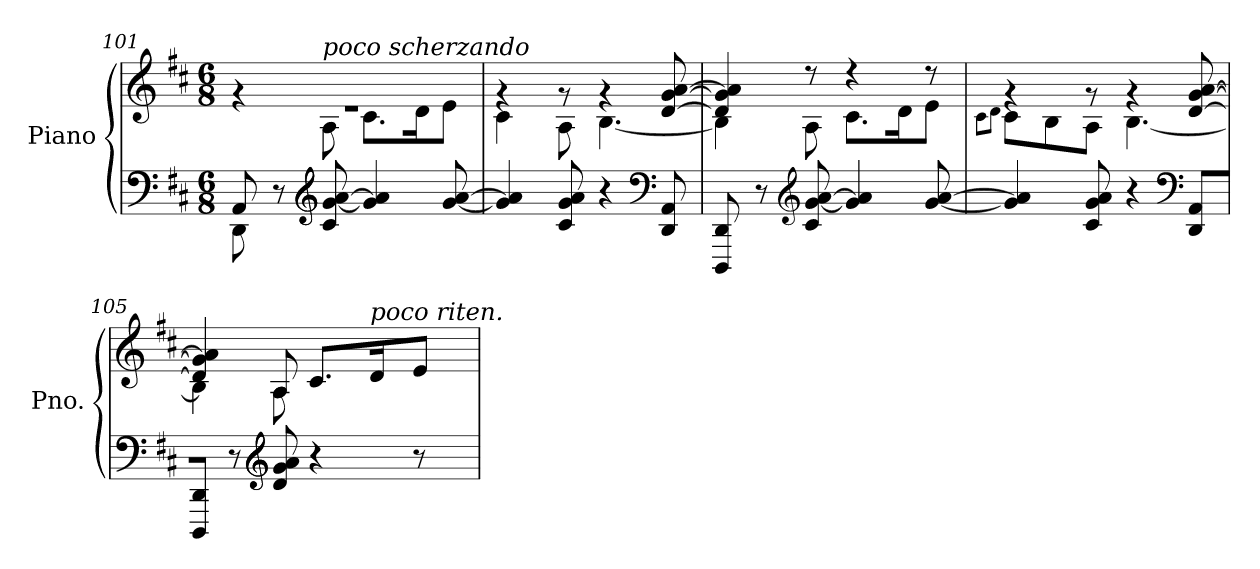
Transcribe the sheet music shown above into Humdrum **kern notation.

**kern	**kern
*part1	*part1
*staff2	*staff1
*I"Piano	*
*I'Pno.	*
*clefF4	*clefG2
*k[f#c#]	*k[f#c#]
*M6/8	*M6/8
=101	=101
*^	*^
8AA/	8DD\	2.re	4rg
8r	8ryy	.	.
*clefG2	*	*	*
!	!	!	!LO:TX:a:i:t=poco scherzando
8c#/ [8g/ [8a/	2rcyy	.	8A\
4g/] 4a/]	.	.	8.c#\L
.	.	.	16d\K
[8g/ [8a/	.	.	8e\J
*v	*v	*	*
=102	=102	=102
4g/] 4a/]	4rg	4c#\
8c#/ 8g/ 8a/	8rg	8A\
4r	4rg	[4.B\
*clefF4	*	*
8DD/ 8AA/	[8d/ [8g/ [8a/	.
!!LO:LB:g=z	!!
=103	=103	=103
8DDD/ 8DD/	4d/] 4g/] 4a/]	4B\]
8r	.	.
*clefG2	*	*
8c#/ [8g/ [8a/	8r	8A\
4g/] 4a/]	4r	8.c#\L
.	.	16d\K
[8g/ [8a/	8r	8e\J
=104	=104	=104
.	.	8qc#\L
.	.	8qd\J
4g/] 4a/]	4rg	8c#\L
.	.	8B\
8c#/ 8g/ 8a/	8rg	8A\J
4r	4rg	[4.B\
*clefF4	*	*
8DD/ 8AA/L	[8d/ [8g/ [8a/	.
=105	=105	=105
*^	*	*
8DDD/ 8DD/J	8ryy	4d/] 4g/] 4a/]	4B\]
8r	8ryy	.	.
*clefG2	*	*	*
8d/ 8g/ 8a/	2ryy	8A/	8A\
4r	.	8.c#/L	8rcyy
.	.	.	4rcyy
!	!	!LO:TX:a:i:t=poco riten.	!
.	.	16d/K	.
8r	.	8e/J	.
*v	*v	*	*
*	*v	*v
=	=
*-	*-
